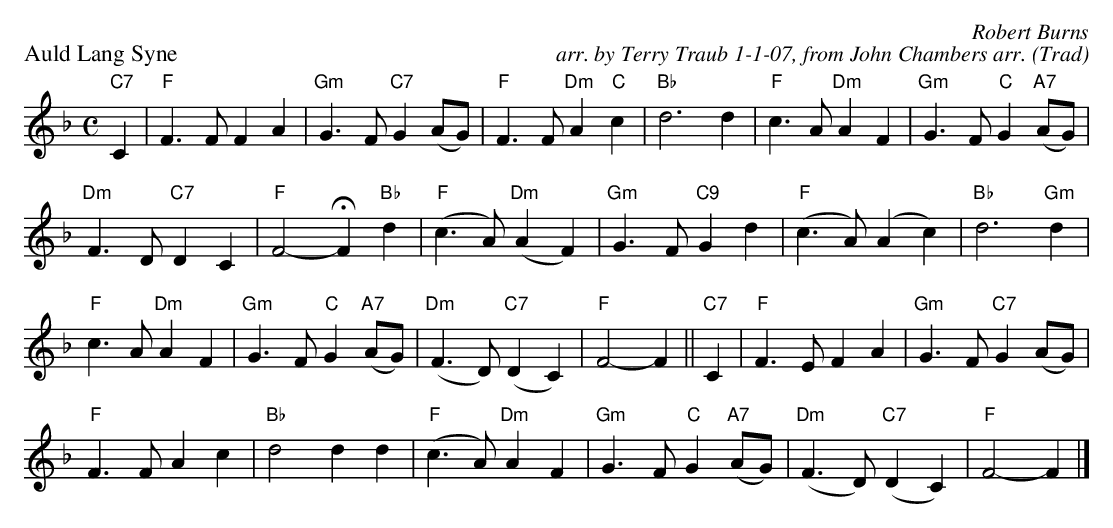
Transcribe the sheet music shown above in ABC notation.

X:1
P: Auld Lang Syne
O: Trad
C: Robert Burns
C: arr. by Terry Traub 1-1-07, from John Chambers arr.
M: C
L: 1/4
K: F
"C7"C | "F"F>F FA | "Gm"G>F "C7"G(A/G/) | "F"F>F "Dm"A"C"c |"Bb"d3 d | "F"c>A "Dm"AF | "Gm"G>F "C"G"A7"(A/G/) |
"Dm"F>D "C7"DC | "F"F2- HF "Bb"d | "F"(c>A) "Dm"(AF) |"Gm"G>F "C9"Gd | "F"(c>A) (Ac) | "Bb"d3 "Gm"d |
"F"c>A "Dm"AF | "Gm"G>F "C"G"A7"(A/G/) | "Dm"(F>D) "C7"(DC) |"F"F2- F || "C7"C | "F"F>E FA | "Gm"G>F "C7"G(A/G/) |
"F"F>F Ac | "Bb"d2 dd | "F"(c>A) "Dm"AF |"Gm"G>F "C"G"A7"(A/G/) | "Dm"(F>D) "C7"(DC) | "F"F2- F |]
